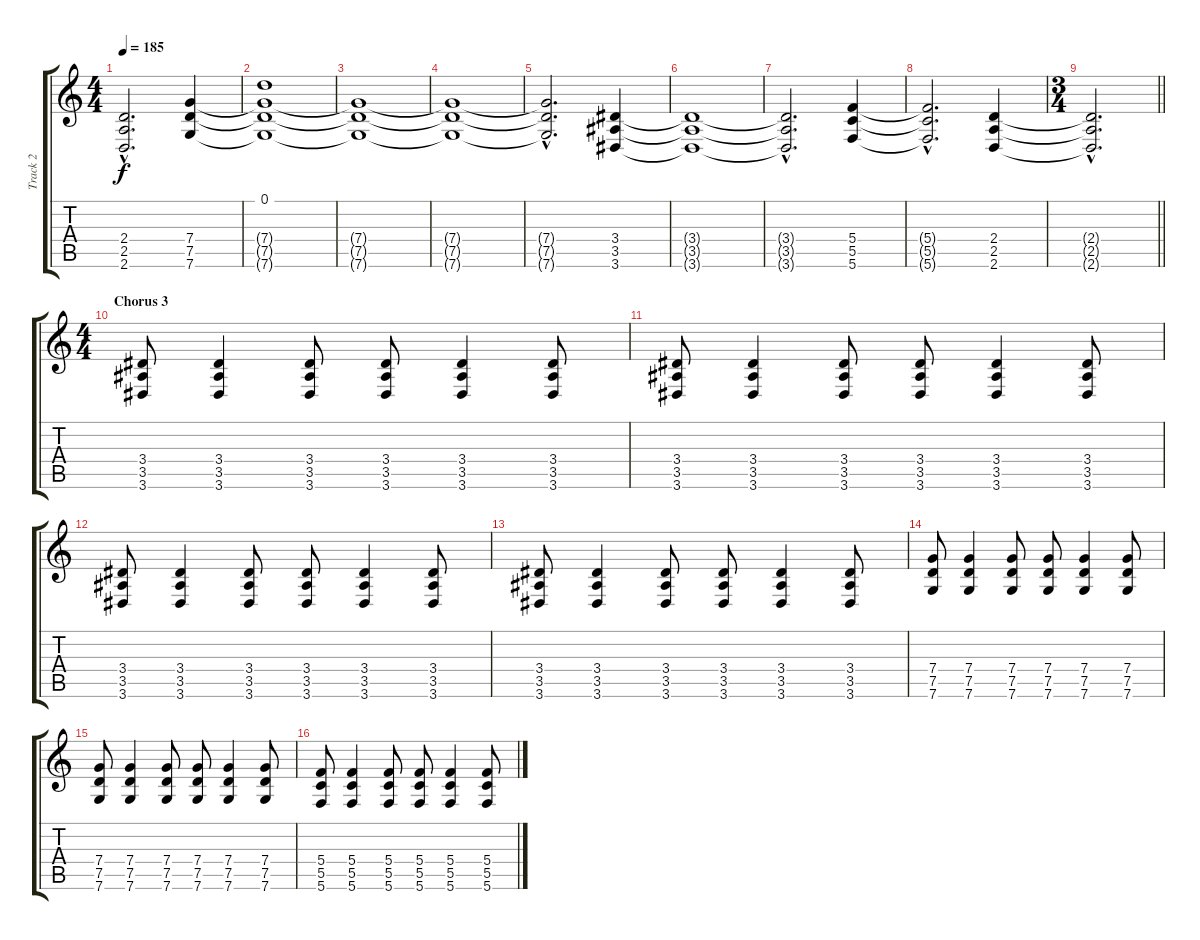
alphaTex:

\track ("Track 2" "Track 2") {instrument distortionguitar}
\staff {score tabs}
\tuning (D4 A3 F3 C3 G2 C2) {hide}
\ts (4 4)
\tempo 185
\clef g2
\ks c
(2.4{hac t} 2.5{hac t} 2.6{hac t}).2{d dy f} (7.4 7.5 7.6).4 |
(0.1 7.4{t} 7.5{t} 7.6{t}).1 |
(7.4{t} 7.5{t} 7.6{t}).1 |
(7.4{t} 7.5{t} 7.6{t}).1 |
(7.4{hac t} 7.5{hac t} 7.6{hac t}).2{d} (3.4 3.5 3.6).4 |
(3.4{t} 3.5{t} 3.6{t}).1 |
(3.4{hac t} 3.5{hac t} 3.6{hac t}).2{d} (5.4 5.5 5.6).4 |
(5.4{hac t} 5.5{hac t} 5.6{hac t}).2{d} (2.4 2.5 2.6).4 |
\ts (3 4)
\barLineRight lightlight
(2.4{hac t} 2.5{hac t} 2.6{hac t}).2{d} |
\ts (4 4)
\section ("" "Chorus 3")
(3.4 3.5 3.6).8 (3.4 3.5 3.6).4 (3.4 3.5 3.6).8 (3.4 3.5 3.6).8 (3.4 3.5 3.6).4 (3.4 3.5 3.6).8 |
(3.4 3.5 3.6).8 (3.4 3.5 3.6).4 (3.4 3.5 3.6).8 (3.4 3.5 3.6).8 (3.4 3.5 3.6).4 (3.4 3.5 3.6).8 |
(3.4 3.5 3.6).8 (3.4 3.5 3.6).4 (3.4 3.5 3.6).8 (3.4 3.5 3.6).8 (3.4 3.5 3.6).4 (3.4 3.5 3.6).8 |
(3.4 3.5 3.6).8 (3.4 3.5 3.6).4 (3.4 3.5 3.6).8 (3.4 3.5 3.6).8 (3.4 3.5 3.6).4 (3.4 3.5 3.6).8 |
(7.4 7.5 7.6).8 (7.4 7.5 7.6).4 (7.4 7.5 7.6).8 (7.4 7.5 7.6).8 (7.4 7.5 7.6).4 (7.4 7.5 7.6).8 |
(7.4 7.5 7.6).8 (7.4 7.5 7.6).4 (7.4 7.5 7.6).8 (7.4 7.5 7.6).8 (7.4 7.5 7.6).4 (7.4 7.5 7.6).8 |
(5.4 5.5 5.6).8 (5.4 5.5 5.6).4 (5.4 5.5 5.6).8 (5.4 5.5 5.6).8 (5.4 5.5 5.6).4 (5.4 5.5 5.6).8
